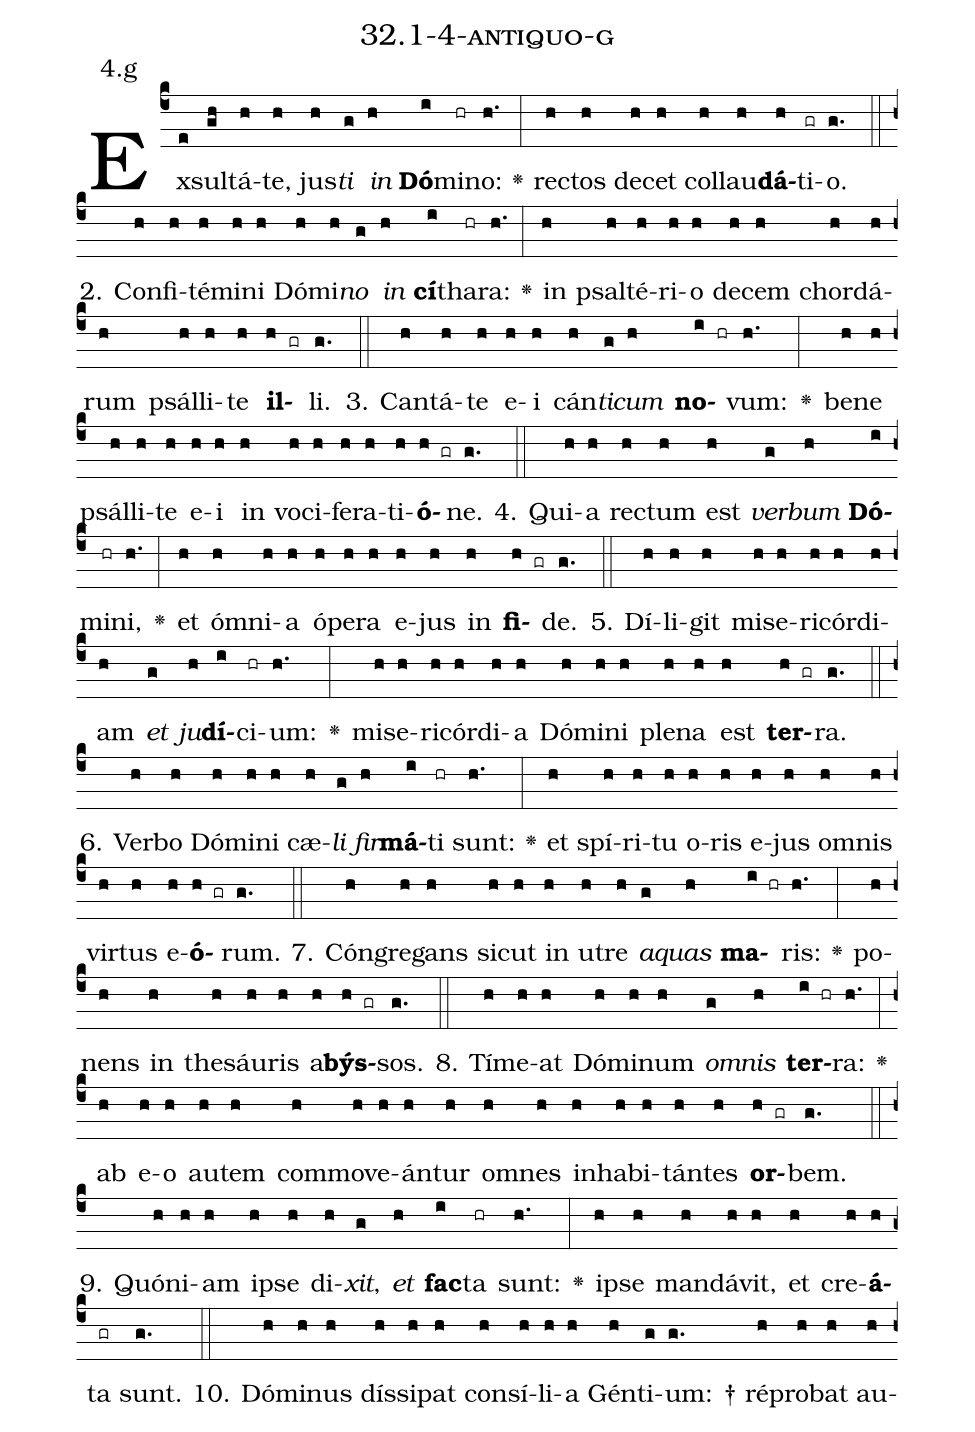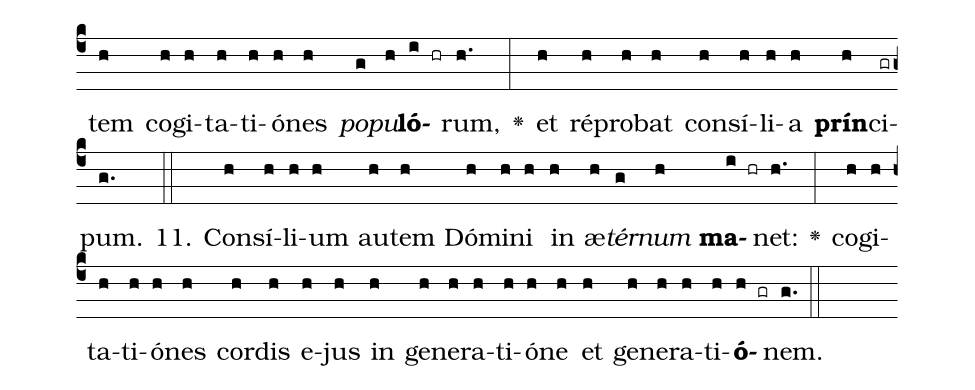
name: 32.1-4-antiquo-g;
annotation: 4.g;
%%
(c4)Ex(e)sul(gh)tá(h)te,(h) jus(h)<i>ti</i>(g) <i>in</i>(h) <b>Dó</b>(i)mi(hr)no:(h.) <v>\greheightstar</v>(:) rec(h)tos(h) de(h)cet(h) col(h)lau(h)<b>dá</b>(h)ti(gr)o.(g.) (::)
2. Con(h)fi(h)té(h)mi(h)ni(h) Dó(h)mi(h)<i>no</i>(g) <i>in</i>(h) <b>cí</b>(i)tha(hr)ra:(h.) <v>\greheightstar</v>(:) in(h) psal(h)té(h)ri(h)o(h) de(h)cem(h) chor(h)dá(h)rum(h) psál(h)li(h)te(h) <b>il</b>(h gr)li.(g.) (::)
3. Can(h)tá(h)te(h) e(h)i(h) cán(h)<i>ti</i>(g)<i>cum</i>(h) <b>no</b>(i hr)vum:(h.) <v>\greheightstar</v>(:) be(h)ne(h) psál(h)li(h)te(h) e(h)i(h) in(h) vo(h)ci(h)fe(h)ra(h)ti(h)<b>ó</b>(h gr)ne.(g.) (::)
4. Qui(h)a(h) rec(h)tum(h) est(h) <i>ver</i>(g)<i>bum</i>(h) <b>Dó</b>(i)mi(hr)ni,(h.) <v>\greheightstar</v>(:) et(h) óm(h)ni(h)a(h) ó(h)pe(h)ra(h) e(h)jus(h) in(h) <b>fi</b>(h gr)de.(g.) (::)
5. Dí(h)li(h)git(h) mi(h)se(h)ri(h)cór(h)di(h)am(h) <i>et</i>(g) <i>ju</i>(h)<b>dí</b>(i)ci(hr)um:(h.) <v>\greheightstar</v>(:) mi(h)se(h)ri(h)cór(h)di(h)a(h) Dó(h)mi(h)ni(h) ple(h)na(h) est(h) <b>ter</b>(h gr)ra.(g.) (::)
6. Ver(h)bo(h) Dó(h)mi(h)ni(h) cæ(h)<i>li</i>(g) <i>fir</i>(h)<b>má</b>(i)ti(hr) sunt:(h.) <v>\greheightstar</v>(:) et(h) spí(h)ri(h)tu(h) o(h)ris(h) e(h)jus(h) om(h)nis(h) vir(h)tus(h) e(h)<b>ó</b>(h gr)rum.(g.) (::)
7. Cón(h)gre(h)gans(h) sic(h)ut(h) in(h) u(h)tre(h) <i>a</i>(g)<i>quas</i>(h) <b>ma</b>(i hr)ris:(h.) <v>\greheightstar</v>(:) po(h)nens(h) in(h) the(h)sáu(h)ris(h) a(h)<b>býs</b>(h gr)sos.(g.) (::)
8. Tí(h)me(h)at(h) Dó(h)mi(h)num(h) <i>om</i>(g)<i>nis</i>(h) <b>ter</b>(i hr)ra:(h.) <v>\greheightstar</v>(:) ab(h) e(h)o(h) au(h)tem(h) com(h)mo(h)ve(h)án(h)tur(h) om(h)nes(h) in(h)ha(h)bi(h)tán(h)tes(h) <b>or</b>(h gr)bem.(g.) (::)
9. Quón(h)i(h)am(h) ip(h)se(h) di(h)<i>xit</i>,(g) <i>et</i>(h) <b>fac</b>(i)ta(hr) sunt:(h.) <v>\greheightstar</v>(:) ip(h)se(h) man(h)dá(h)vit,(h) et(h) cre(h)<b>á</b>(h)ta(gr) sunt.(g.) (::)
10. Dó(h)mi(h)nus(h) dís(h)si(h)pat(h) con(h)sí(h)li(h)a(h) Gén(h)ti(g)um: †(g.) ré(h)pro(h)bat(h) au(h)tem(h) co(h)gi(h)ta(h)ti(h)ó(h)nes(h) <i>po</i>(g)<i>pu</i>(h)<b>ló</b>(i hr)rum,(h.) <v>\greheightstar</v>(:) et(h) ré(h)pro(h)bat(h) con(h)sí(h)li(h)a(h) <b>prín</b>(h)ci(gr)pum.(g.) (::)
11. Con(h)sí(h)li(h)um(h) au(h)tem(h) Dó(h)mi(h)ni(h) in(h) æ(h)<i>tér</i>(g)<i>num</i>(h) <b>ma</b>(i hr)net:(h.) <v>\greheightstar</v>(:) co(h)gi(h)ta(h)ti(h)ó(h)nes(h) cor(h)dis(h) e(h)jus(h) in(h) ge(h)ne(h)ra(h)ti(h)ó(h)ne(h) et(h) ge(h)ne(h)ra(h)ti(h)<b>ó</b>(h gr)nem.(g.) (::)
